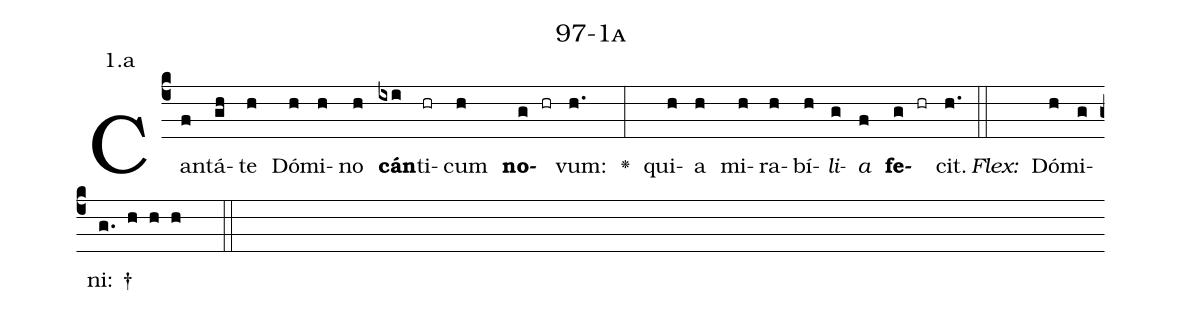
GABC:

name: 97-1a;
annotation: 1.a;
%%
(c4)Can(f)tá(gh)te(h) Dó(h)mi(h)no(h) <b>cán</b>(ixi)ti(hr)cum(h) <b>no</b>(g hr)vum:(h.) <v>\greheightstar</v>(:) qui(h)a(h) mi(h)ra(h)bí(h)<i>li</i>(g)<i>a</i>(f) <b>fe</b>(g hr)cit.(h.) (::)
<i>Flex:</i>()  Dó(h)mi(g)ni: †(g. h h h  ::)

%E(h) u(h) o(g) u(f) a(g) e.(h.) (::)
